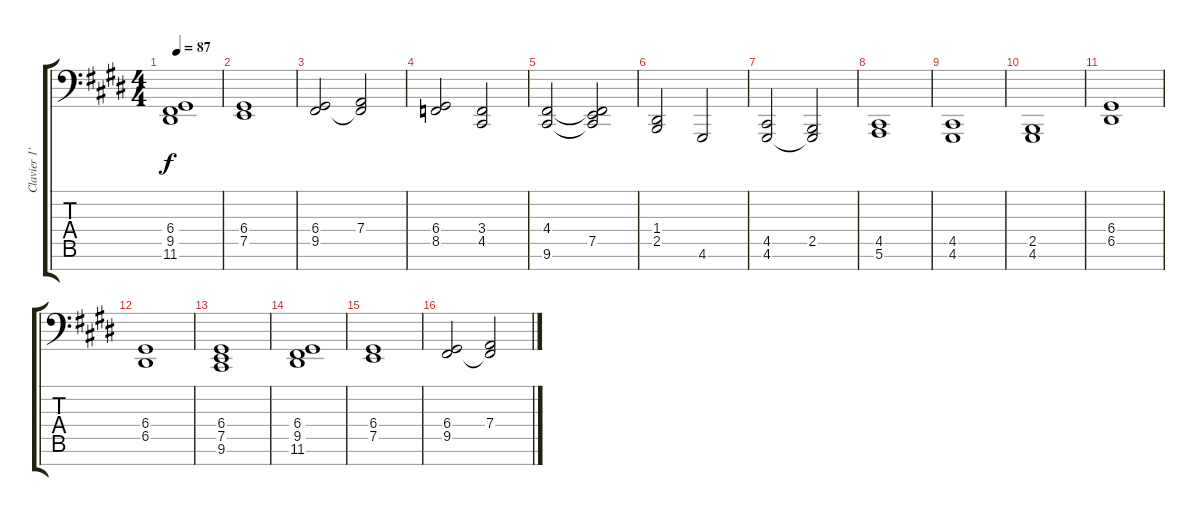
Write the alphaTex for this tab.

\track ("Clavier 1'" "Clavier 1'") {instrument choiraahs}
\staff {score tabs}
\tuning (E3 B2 G2 D2 A1 E1 B0) {hide}
\ts (4 4)
\tempo 87
\clef f4
\ks e
(6.4{t} 9.5 11.6).1{dy f} |
(6.4 7.5).1 |
(6.4 9.5).2 (7.4 9.5{t}).2 |
(6.4 8.5).2 (3.4 4.5).2 |
(4.4 9.6).2 (4.4{t} 7.5 9.6{t}).2 |
(1.4 2.5).2 4.6.2 |
(4.5 4.6).2 (2.5 4.6{t}).2 |
(4.5 5.6).1 |
(4.5 4.6).1 |
(2.5 4.6).1 |
(6.4 6.5).1 |
(6.4 6.5).1 |
(6.4 7.5 9.6).1 |
(6.4 9.5 11.6).1 |
(6.4 7.5).1 |
(6.4 9.5).2 (7.4 9.5{t}).2
